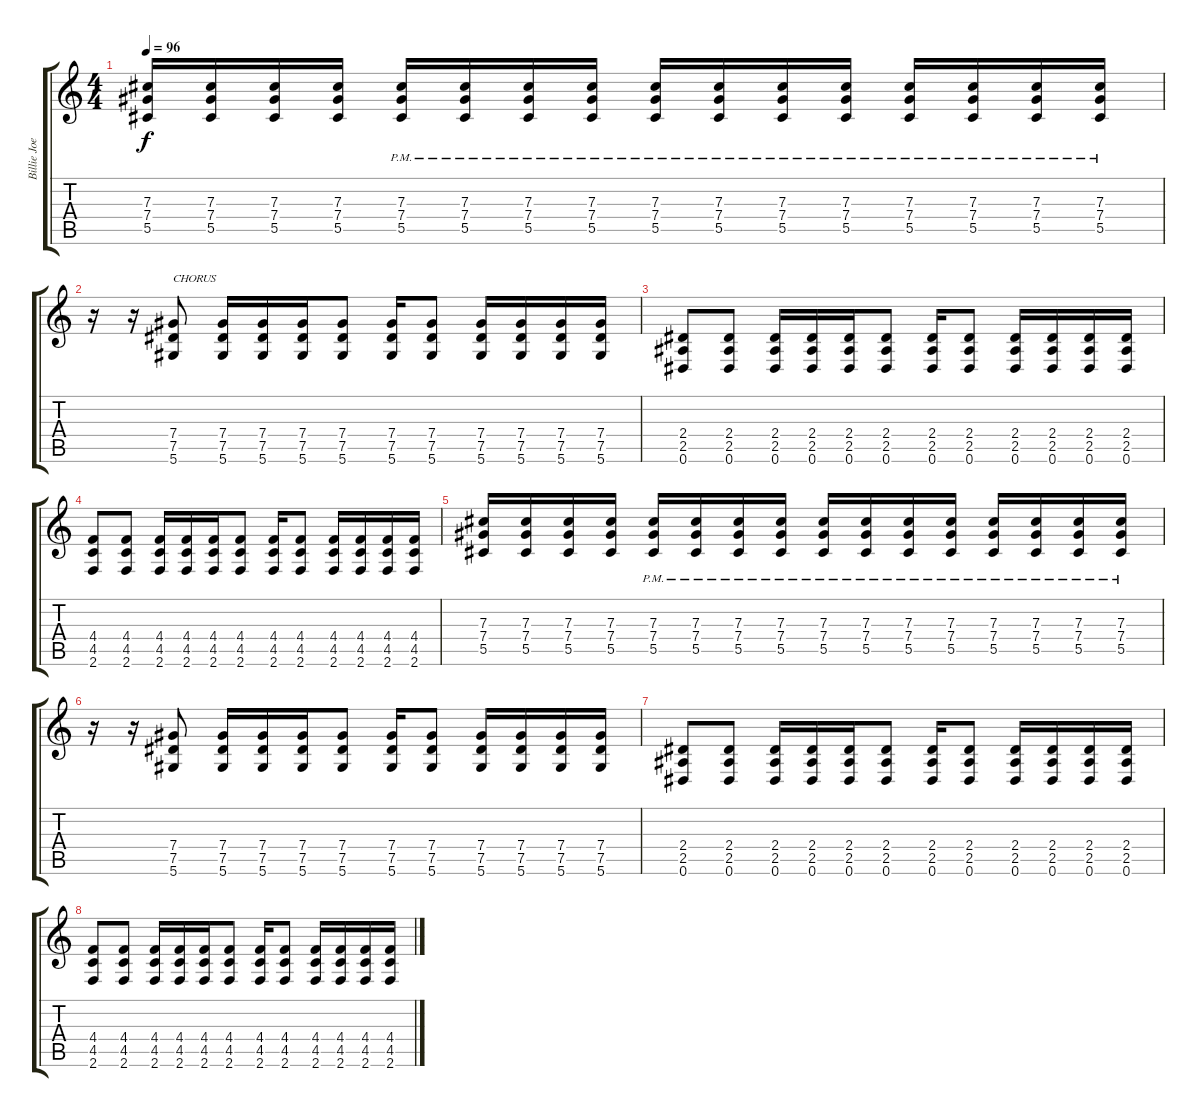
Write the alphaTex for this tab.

\track ("Billie Joe Armstrong (Guitar)" "Billie Joe") {instrument overdrivenguitar}
\staff {score tabs}
\tuning (Eb4 Bb3 Gb3 Db3 Ab2 Eb2) {hide}
\ts (4 4)
\tempo 96
\clef g2
\ks c
(7.3 7.4 5.5).16{dy f} (7.3 7.4 5.5).16 (7.3 7.4 5.5).16 (7.3 7.4 5.5).16 (7.3{pm} 7.4{pm} 5.5{pm}).16 (7.3{pm} 7.4{pm} 5.5{pm}).16 (7.3{pm} 7.4{pm} 5.5{pm}).16 (7.3{pm} 7.4{pm} 5.5{pm}).16 (7.3{pm} 7.4{pm} 5.5{pm}).16 (7.3{pm} 7.4{pm} 5.5{pm}).16 (7.3{pm} 7.4{pm} 5.5{pm}).16 (7.3{pm} 7.4{pm} 5.5{pm}).16 (7.3{pm} 7.4{pm} 5.5{pm}).16 (7.3{pm} 7.4{pm} 5.5{pm}).16 (7.3{pm} 7.4{pm} 5.5{pm}).16 (7.3{pm} 7.4{pm} 5.5{pm}).16 |
r.16 r.16 (7.4 7.5 5.6).8{txt "CHORUS"} (7.4 7.5 5.6).16 (7.4 7.5 5.6).16 (7.4 7.5 5.6).16 (7.4 7.5 5.6).8 (7.4 7.5 5.6).16 (7.4 7.5 5.6).8 (7.4 7.5 5.6).16 (7.4 7.5 5.6).16 (7.4 7.5 5.6).16 (7.4 7.5 5.6).16 |
(2.4 2.5 0.6).8 (2.4 2.5 0.6).8 (2.4 2.5 0.6).16 (2.4 2.5 0.6).16 (2.4 2.5 0.6).16 (2.4 2.5 0.6).8 (2.4 2.5 0.6).16 (2.4 2.5 0.6).8 (2.4 2.5 0.6).16 (2.4 2.5 0.6).16 (2.4 2.5 0.6).16 (2.4 2.5 0.6).16 |
(4.4 4.5 2.6).8 (4.4 4.5 2.6).8 (4.4 4.5 2.6).16 (4.4 4.5 2.6).16 (4.4 4.5 2.6).16 (4.4 4.5 2.6).8 (4.4 4.5 2.6).16 (4.4 4.5 2.6).8 (4.4 4.5 2.6).16 (4.4 4.5 2.6).16 (4.4 4.5 2.6).16 (4.4 4.5 2.6).16 |
(7.3 7.4 5.5).16 (7.3 7.4 5.5).16 (7.3 7.4 5.5).16 (7.3 7.4 5.5).16 (7.3{pm} 7.4{pm} 5.5{pm}).16 (7.3{pm} 7.4{pm} 5.5{pm}).16 (7.3{pm} 7.4{pm} 5.5{pm}).16 (7.3{pm} 7.4{pm} 5.5{pm}).16 (7.3{pm} 7.4{pm} 5.5{pm}).16 (7.3{pm} 7.4{pm} 5.5{pm}).16 (7.3{pm} 7.4{pm} 5.5{pm}).16 (7.3{pm} 7.4{pm} 5.5{pm}).16 (7.3{pm} 7.4{pm} 5.5{pm}).16 (7.3{pm} 7.4{pm} 5.5{pm}).16 (7.3{pm} 7.4{pm} 5.5{pm}).16 (7.3{pm} 7.4{pm} 5.5{pm}).16 |
r.16 r.16 (7.4 7.5 5.6).8 (7.4 7.5 5.6).16 (7.4 7.5 5.6).16 (7.4 7.5 5.6).16 (7.4 7.5 5.6).8 (7.4 7.5 5.6).16 (7.4 7.5 5.6).8 (7.4 7.5 5.6).16 (7.4 7.5 5.6).16 (7.4 7.5 5.6).16 (7.4 7.5 5.6).16 |
(2.4 2.5 0.6).8 (2.4 2.5 0.6).8 (2.4 2.5 0.6).16 (2.4 2.5 0.6).16 (2.4 2.5 0.6).16 (2.4 2.5 0.6).8 (2.4 2.5 0.6).16 (2.4 2.5 0.6).8 (2.4 2.5 0.6).16 (2.4 2.5 0.6).16 (2.4 2.5 0.6).16 (2.4 2.5 0.6).16 |
(4.4 4.5 2.6).8 (4.4 4.5 2.6).8 (4.4 4.5 2.6).16 (4.4 4.5 2.6).16 (4.4 4.5 2.6).16 (4.4 4.5 2.6).8 (4.4 4.5 2.6).16 (4.4 4.5 2.6).8 (4.4 4.5 2.6).16 (4.4 4.5 2.6).16 (4.4 4.5 2.6).16 (4.4 4.5 2.6).16
